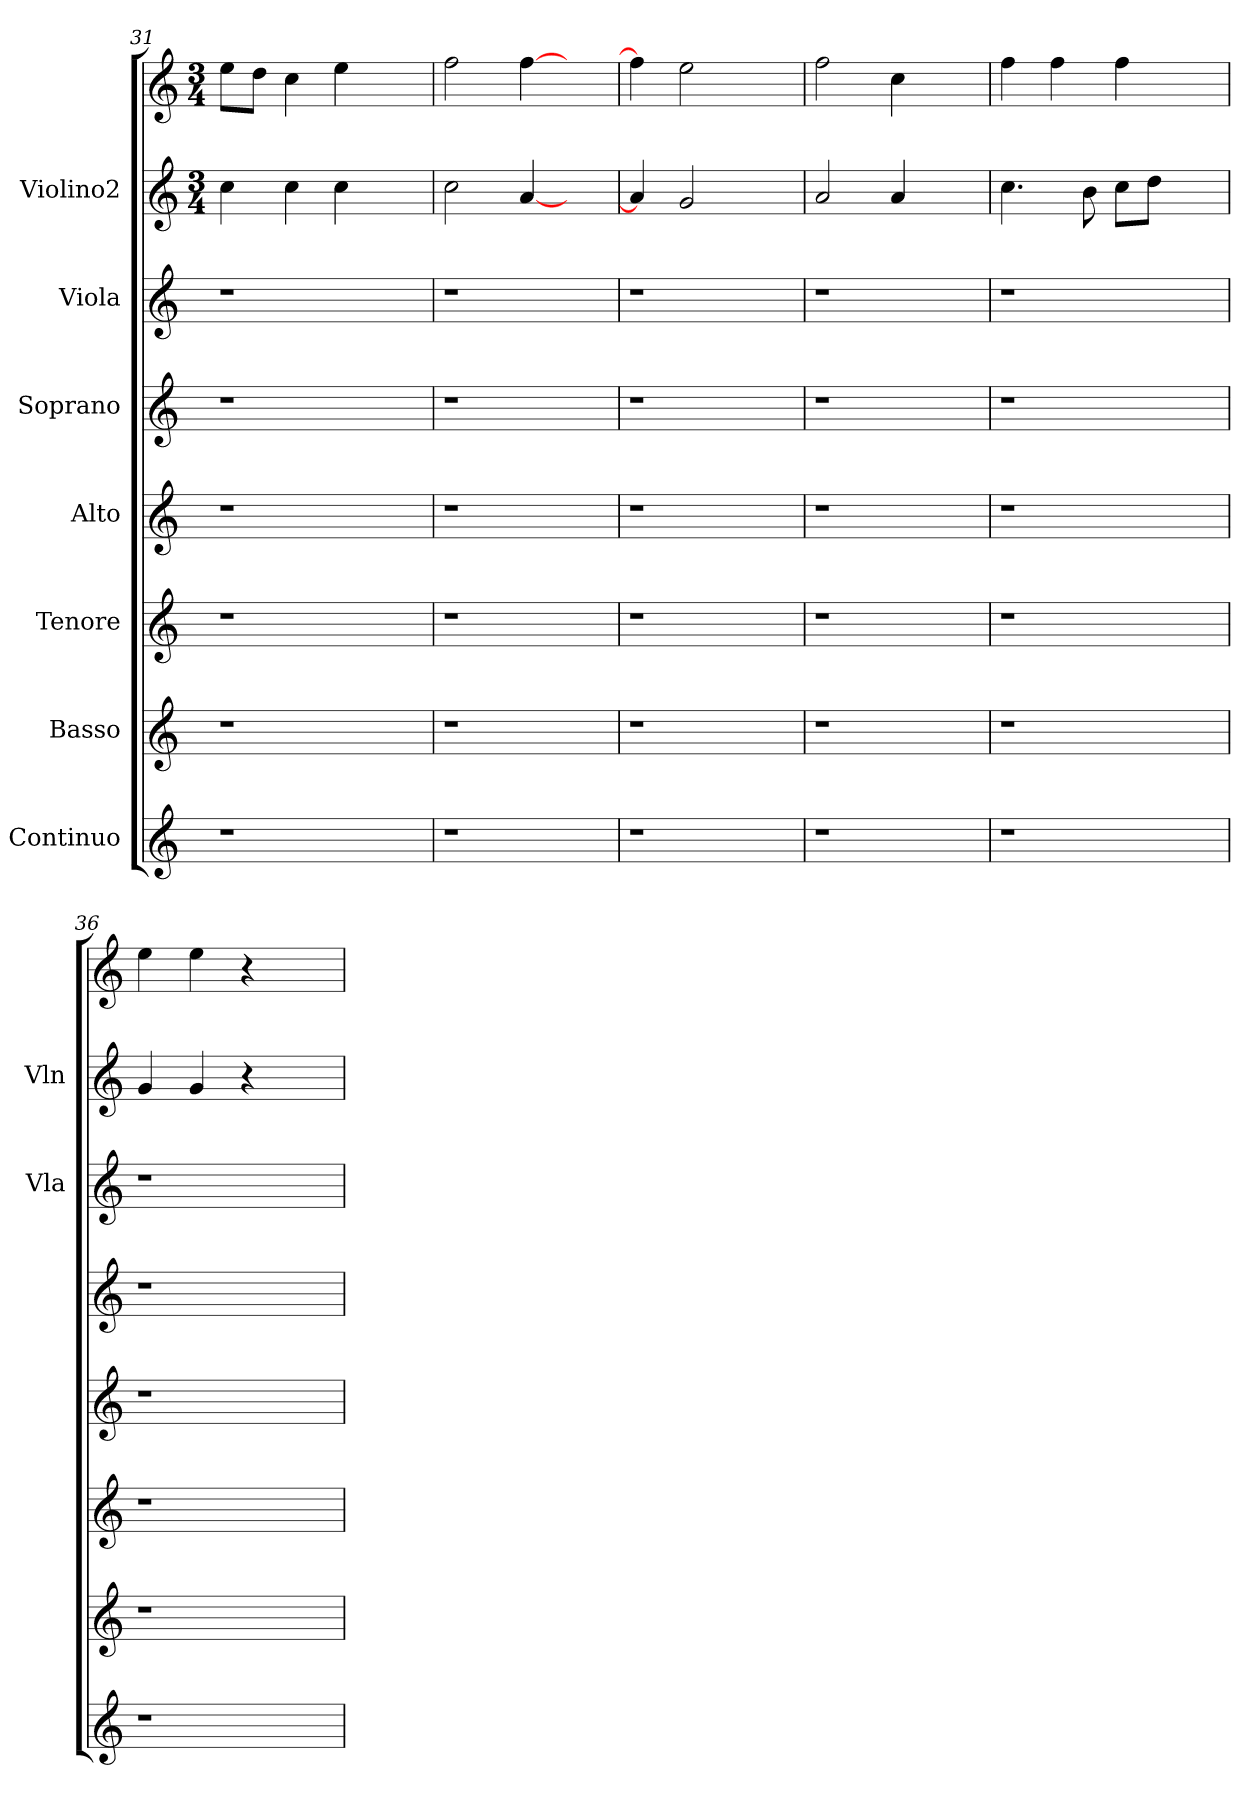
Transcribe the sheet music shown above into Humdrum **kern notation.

**kern	**kern	**kern	**kern	**kern	**kern	**kern	**kern
*part7	*part6	*part5	*part4	*part3	*part2	*part1	*part1
*staff8	*staff7	*staff6	*staff5	*staff4	*staff3	*staff2	*staff1
*I"Continuo	*I"Basso	*I"Tenore	*I"Alto	*I"Soprano	*I"Viola	*I"Violino2	*
*	*	*	*	*	*I'Vla	*I'Vln	*
*clefG2	*clefG2	*clefG2	*clefG2	*clefG2	*clefG2	*clefG2	*clefG2
*k[]	*k[]	*k[]	*k[]	*k[]	*k[]	*k[]	*k[]
*	*	*	*	*	*	*M3/4	*M3/4
=31	=31	=31	=31	=31	=31	=31	=31
1r	1r	1r	1r	1r	1r	4cc\	8ee\L
.	.	.	.	.	.	.	8dd\J
.	.	.	.	.	.	4cc\	4cc\
.	.	.	.	.	.	4cc\	4ee\
.	.	.	.	.	.	4ryy	4ryy
=32	=32	=32	=32	=32	=32	=32	=32
1r	1r	1r	1r	1r	1r	2cc\	2ff\
.	.	.	.	.	.	[4a/	[4ff\
.	.	.	.	.	.	4ryy	4ryy
=33	=33	=33	=33	=33	=33	=33	=33
1r	1r	1r	1r	1r	1r	4a/]	4ff\]
.	.	.	.	.	.	2g/	2ee\
.	.	.	.	.	.	4ryy	4ryy
=34	=34	=34	=34	=34	=34	=34	=34
1r	1r	1r	1r	1r	1r	2a/	2ff\
.	.	.	.	.	.	4a/	4cc\
.	.	.	.	.	.	4ryy	4ryy
=35	=35	=35	=35	=35	=35	=35	=35
1r	1r	1r	1r	1r	1r	4.cc\	4ff\
.	.	.	.	.	.	.	4ff\
.	.	.	.	.	.	8b\	.
.	.	.	.	.	.	8cc\L	4ff\
.	.	.	.	.	.	8dd\J	.
.	.	.	.	.	.	4ryy	4ryy
!!LO:PB:g=z
=36	=36	=36	=36	=36	=36	=36	=36
1r	1r	1r	1r	1r	1r	4g/	4ee\
.	.	.	.	.	.	4g/	4ee\
.	.	.	.	.	.	4r	4r
.	.	.	.	.	.	4ryy	4ryy
=	=	=	=	=	=	=	=
*-	*-	*-	*-	*-	*-	*-	*-
